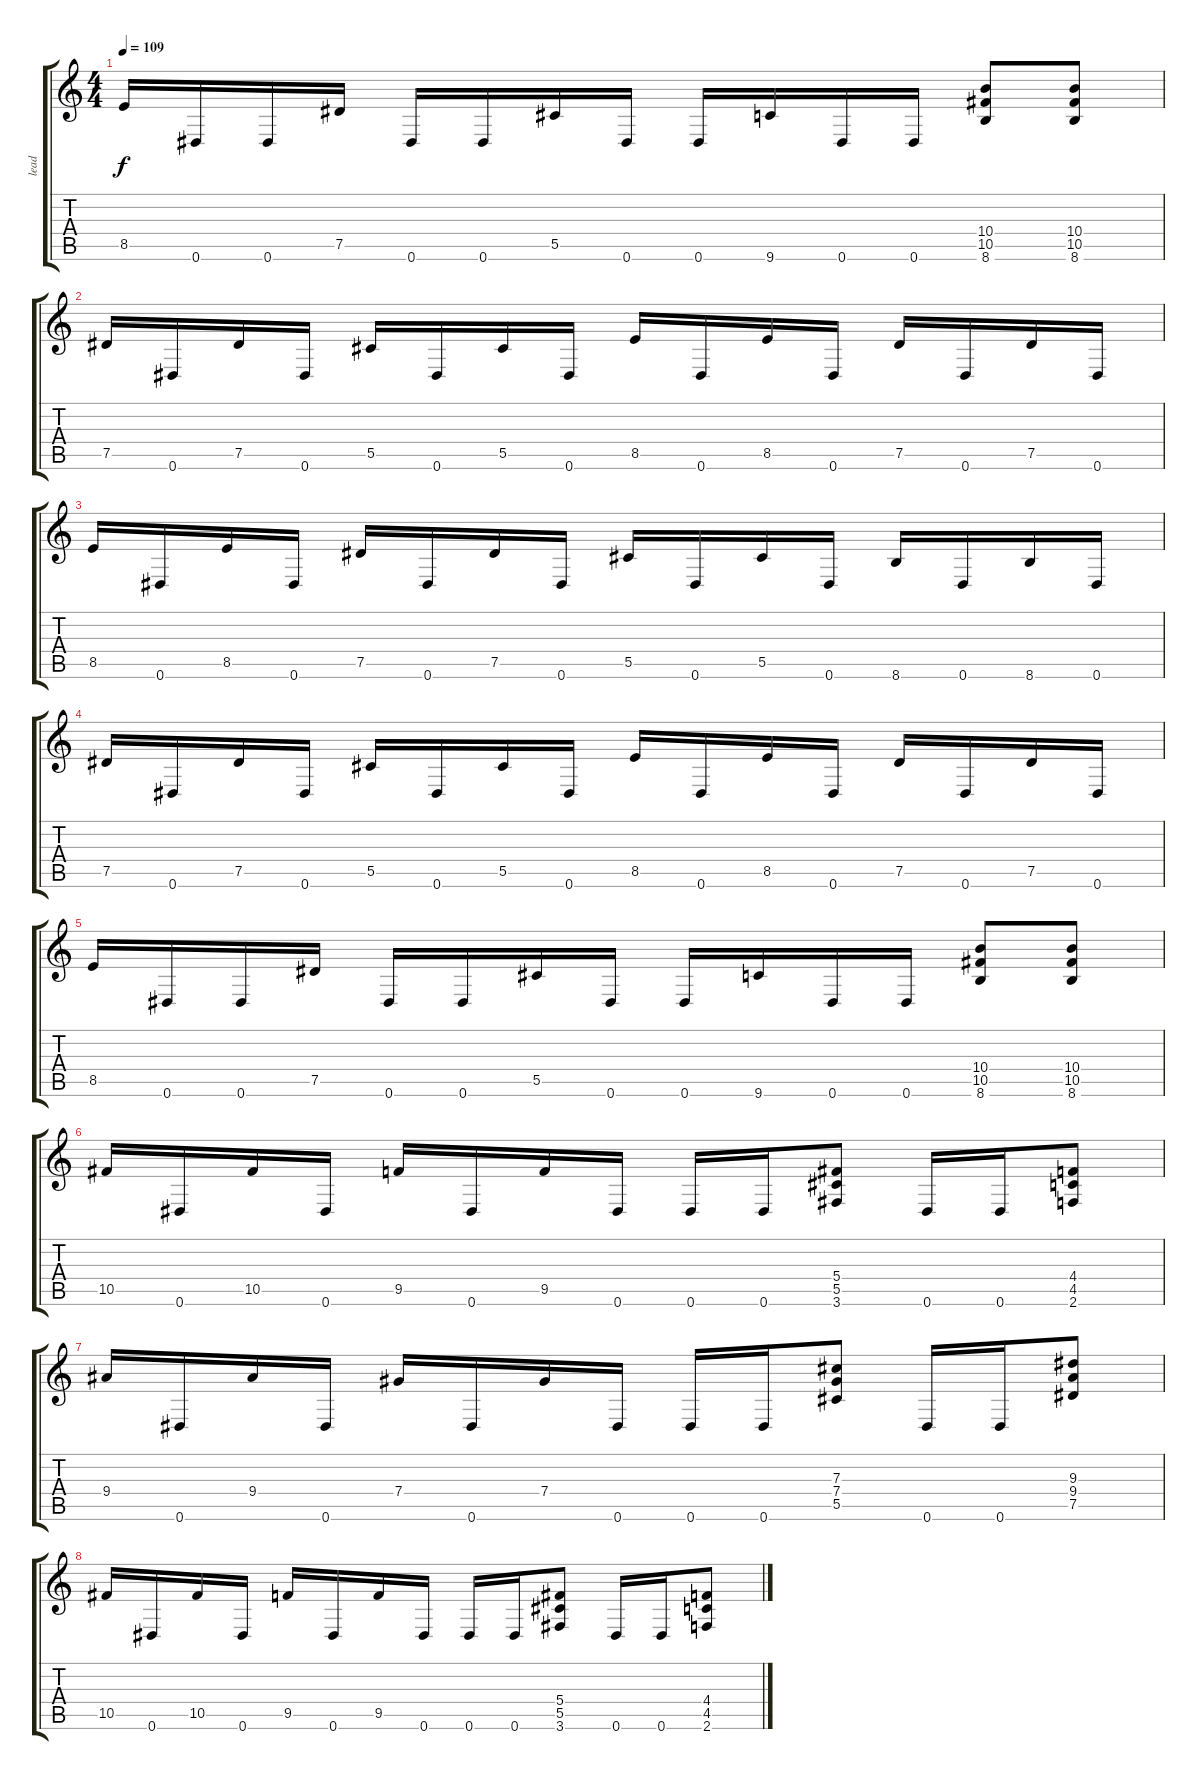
\track ("lead" "lead") {instrument distortionguitar}
\staff {score tabs}
\tuning (Eb4 Bb3 Gb3 Db3 Ab2 Eb2) {hide}
\ts (4 4)
\tempo 109
\clef g2
\ks c
8.5.16{dy f} 0.6.16 0.6.16 7.5.16 0.6.16 0.6.16 5.5.16 0.6.16 0.6.16 9.6.16 0.6.16 0.6.16 (10.4 10.5 8.6).8 (10.4 10.5 8.6).8 |
7.5.16 0.6.16 7.5.16 0.6.16 5.5.16 0.6.16 5.5.16 0.6.16 8.5.16 0.6.16 8.5.16 0.6.16 7.5.16 0.6.16 7.5.16 0.6.16 |
8.5.16 0.6.16 8.5.16 0.6.16 7.5.16 0.6.16 7.5.16 0.6.16 5.5.16 0.6.16 5.5.16 0.6.16 8.6.16 0.6.16 8.6.16 0.6.16 |
7.5.16 0.6.16 7.5.16 0.6.16 5.5.16 0.6.16 5.5.16 0.6.16 8.5.16 0.6.16 8.5.16 0.6.16 7.5.16 0.6.16 7.5.16 0.6.16 |
8.5.16 0.6.16 0.6.16 7.5.16 0.6.16 0.6.16 5.5.16 0.6.16 0.6.16 9.6.16 0.6.16 0.6.16 (10.4 10.5 8.6).8 (10.4 10.5 8.6).8 |
10.5.16 0.6.16 10.5.16 0.6.16 9.5.16 0.6.16 9.5.16 0.6.16 0.6.16 0.6.16 (5.4 5.5 3.6).8 0.6.16 0.6.16 (4.4 4.5 2.6).8 |
9.4.16 0.6.16 9.4.16 0.6.16 7.4.16 0.6.16 7.4.16 0.6.16 0.6.16 0.6.16 (7.3 7.4 5.5).8 0.6.16 0.6.16 (9.3 9.4 7.5).8 |
10.5.16 0.6.16 10.5.16 0.6.16 9.5.16 0.6.16 9.5.16 0.6.16 0.6.16 0.6.16 (5.4 5.5 3.6).8 0.6.16 0.6.16 (4.4 4.5 2.6).8
